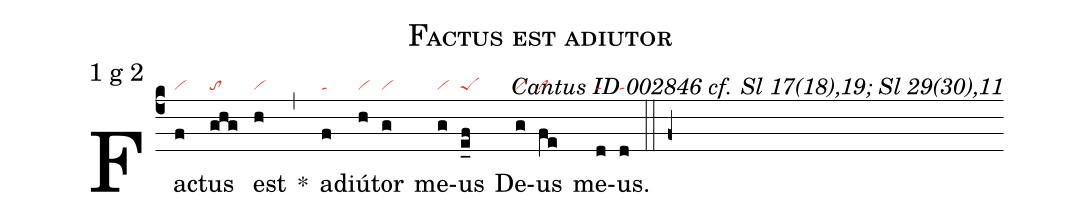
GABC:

name: Factus est adiutor;
mode: 1;
mode-differentia: g 2;
commentary: Cantus ID 002846 cf. Sl 17(18),19; Sl 29(30),11;
nabc-lines: 1;
%%
(c4)

Fac(f|vi)tus(ghg|to) est(h|vi) *(,) ad(f|ta)iú(h|vi)tor(g|vi) me(g|vi)us(e_f|peS) De(g|vi)us(fe|cl) me(d|ta)us.(d|ta)

(::f+)
